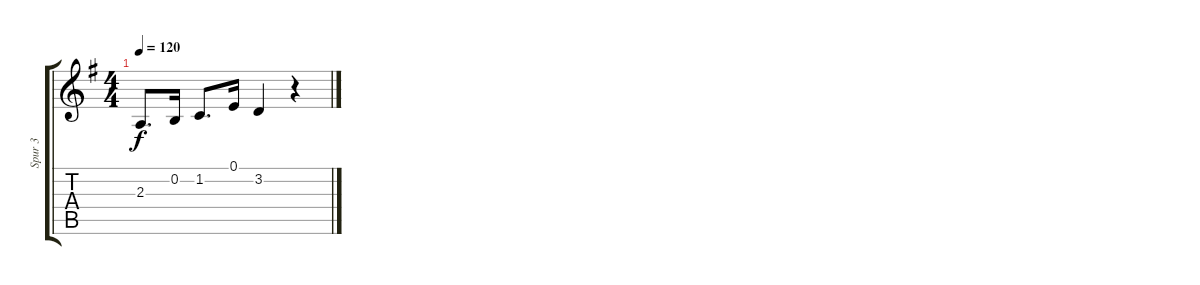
\track ("Spur 3" "Spur 3") {instrument baritonesax}
\staff {score tabs}
\tuning (E4 B3 G3 D3 A2 E2) {hide}
\ts (4 4)
\tempo 120
\clef g2
\ks g
2.3.8{d dy f} 0.2.16 1.2.8{d} 0.1.16 3.2.4 r.4
